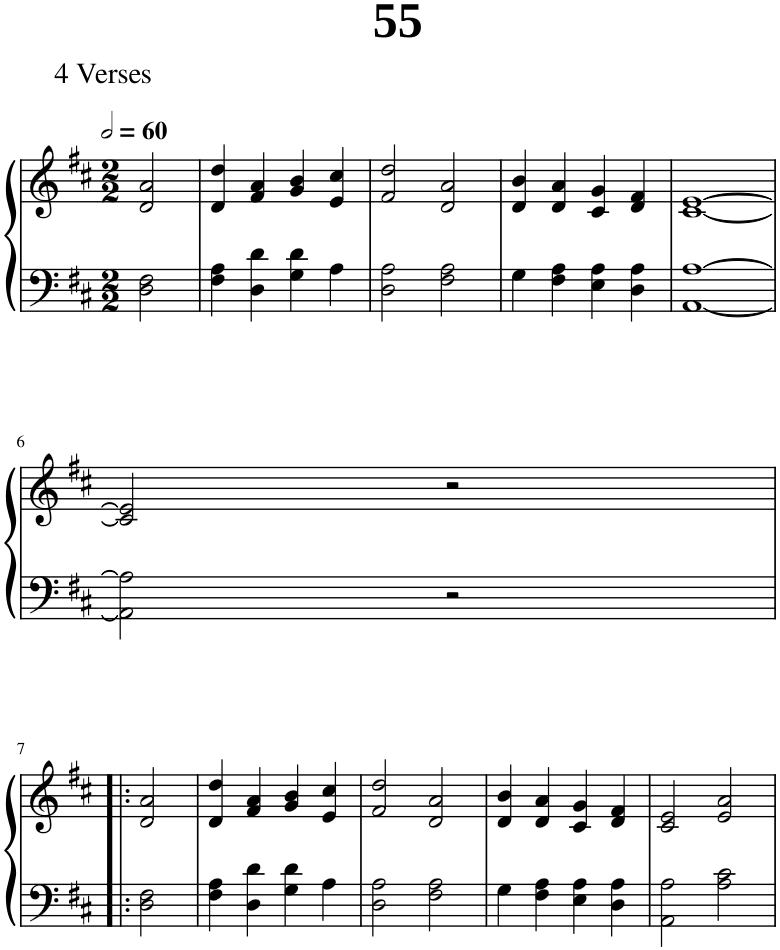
**kern	**kern
*part1	*part1
*staff2	*staff1
*I"Piano	*
*I'Pno.	*
*clefF4	*clefG2
*k[f#c#]	*k[f#c#]
*M2/2	*M2/2
*MM120	*MM120
=1	=1
2D\ 2F#\	2d/ 2a/
=2	=2
4F#\ 4A\	4d/ 4dd/
4D\ 4d\	4f#/ 4a/
4G\ 4d\	4g/ 4b/
4A\	4e/ 4cc#/
=3	=3
2D\ 2A\	2f#/ 2dd/
2F#\ 2A\	2d/ 2a/
=4	=4
4G\	4d/ 4b/
4F#\ 4A\	4d/ 4a/
4E\ 4A\	4c#/ 4g/
4D\ 4A\	4d/ 4f#/
=5	=5
[1AA [1A	[1c# [1e
!!LO:LB:g=z
=6	=6
2AA\] 2A\]	2c#/] 2e/]
2r	2r
!!LO:LB:g=z
=7!|:	=7!|:
2D\ 2F#\	2d/ 2a/
=8	=8
4F#\ 4A\	4d/ 4dd/
4D\ 4d\	4f#/ 4a/
4G\ 4d\	4g/ 4b/
4A\	4e/ 4cc#/
=9	=9
2D\ 2A\	2f#/ 2dd/
2F#\ 2A\	2d/ 2a/
=10	=10
4G\	4d/ 4b/
4F#\ 4A\	4d/ 4a/
4E\ 4A\	4c#/ 4g/
4D\ 4A\	4d/ 4f#/
=11	=11
2AA\ 2A\	2c#/ 2e/
2A\ 2c#\	2e/ 2a/
=	=
*-	*-
